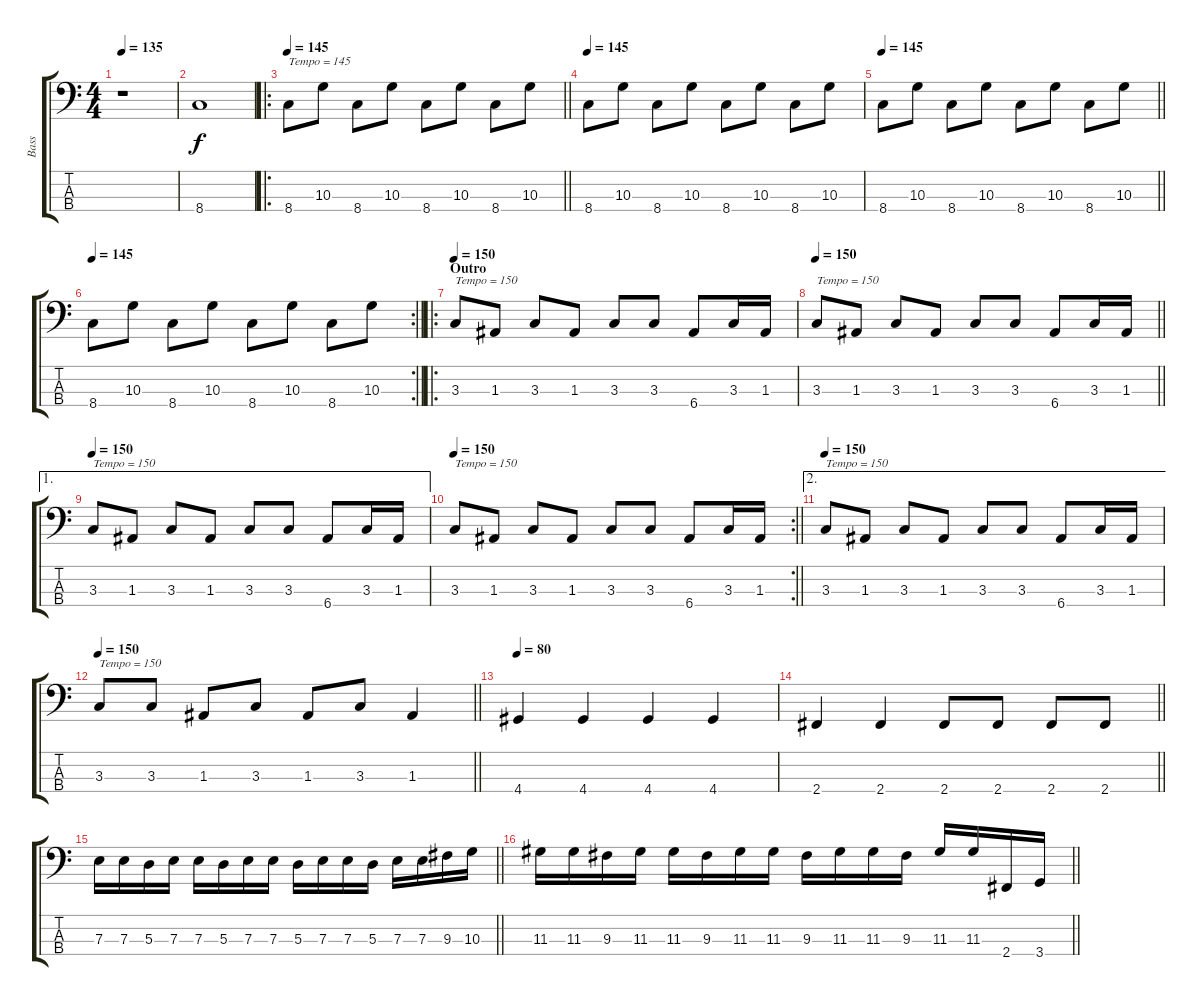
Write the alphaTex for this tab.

\track ("Bass" "Bass") {instrument electricbassfinger}
\staff {score tabs}
\tuning (G2 D2 A1 E1) {hide}
\ts (4 4)
\tempo 135
\clef f4
\ks c
r.1{dy f} |
8.4.1 |
\ro
\tempo 145
\barLineRight lightlight
8.4.8{txt "Tempo = 145"} 10.3.8 8.4.8 10.3.8 8.4.8 10.3.8 8.4.8 10.3.8 |
\tempo 145
8.4.8 10.3.8 8.4.8 10.3.8 8.4.8 10.3.8 8.4.8 10.3.8 |
\tempo 145
\barLineRight lightlight
8.4.8 10.3.8 8.4.8 10.3.8 8.4.8 10.3.8 8.4.8 10.3.8 |
\rc 2
\tempo 145
\barLineRight lightlight
8.4.8 10.3.8 8.4.8 10.3.8 8.4.8 10.3.8 8.4.8 10.3.8 |
\ro
\section ("" "Outro")
\tempo 150
3.3.8{txt "Tempo = 150"} 1.3.8 3.3.8 1.3.8 3.3.8 3.3.8 6.4.8 3.3.16 1.3.16 |
\tempo 150
\barLineRight lightlight
3.3.8{txt "Tempo = 150"} 1.3.8 3.3.8 1.3.8 3.3.8 3.3.8 6.4.8 3.3.16 1.3.16 |
\ae 1
\tempo 150
3.3.8{txt "Tempo = 150"} 1.3.8 3.3.8 1.3.8 3.3.8 3.3.8 6.4.8 3.3.16 1.3.16 |
\rc 2
\tempo 150
\barLineRight lightlight
3.3.8{txt "Tempo = 150"} 1.3.8 3.3.8 1.3.8 3.3.8 3.3.8 6.4.8 3.3.16 1.3.16 |
\ae 2
\tempo 150
3.3.8{txt "Tempo = 150"} 1.3.8 3.3.8 1.3.8 3.3.8 3.3.8 6.4.8 3.3.16 1.3.16 |
\tempo 150
\barLineRight lightlight
3.3.8{txt "Tempo = 150"} 3.3.8 1.3.8 3.3.8 1.3.8 3.3.8 1.3.4 |
\tempo 80
4.4.4 4.4.4 4.4.4 4.4.4 |
\barLineRight lightlight
2.4.4 2.4.4 2.4.8 2.4.8 2.4.8 2.4.8 |
\barLineRight lightlight
7.3.16 7.3.16 5.3.16 7.3.16 7.3.16 5.3.16 7.3.16 7.3.16 5.3.16 7.3.16 7.3.16 5.3.16 7.3.16 7.3.16 9.3.16 10.3.16 |
\barLineRight lightlight
11.3.16 11.3.16 9.3.16 11.3.16 11.3.16 9.3.16 11.3.16 11.3.16 9.3.16 11.3.16 11.3.16 9.3.16 11.3.16 11.3.16 2.4.16 3.4.16
